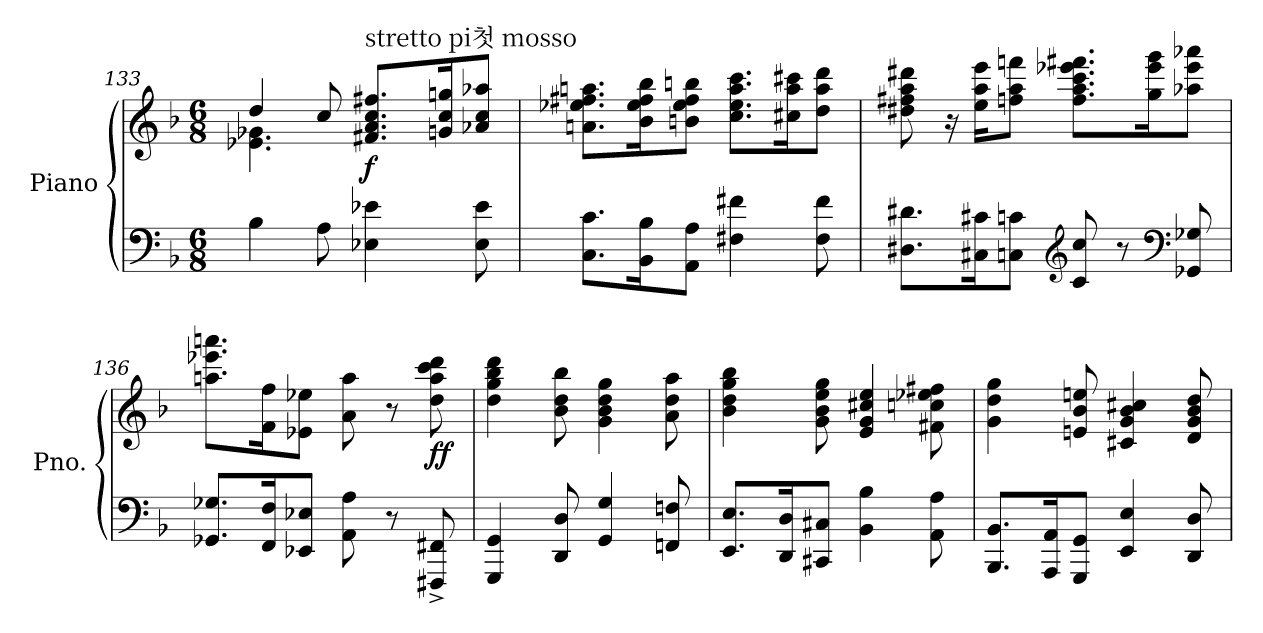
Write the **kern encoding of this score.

**kern	**kern	**dynam
*part1	*part1	*part1
*staff2	*staff1	*staff1/2
*I"Piano	*	*
*I'Pno.	*	*
!!LO:LB:g=z
*clefF4	*clefG2	*
*k[b-]	*k[b-]	*
*M6/8	*M6/8	*
=133	=133	=133
*	*^	*
4B-\	4dd/	4.e-X\ 4.g-X\	.
8A\	8cc/	.	.
!	!LO:TX:a:i:t=stretto pi첫 mosso	!	!
!	!	!	!LO:DY:b
4E-X\ 4e-X\	8.f#X/ 8.a/ 8.cc/ 8.ff#X/L	8reyy	f
.	.	4reyy	.
.	16gn/ 16cc/ 16ggn/K	.	.
8E-\ 8e-\	8a-X/ 8cc/ 8aa-X/J	.	.
*	*v	*v	*
=134	=134	=134
8.C\ 8.c\L	8.an\ 8.ee-X\ 8.ff#X\ 8.aan\L	.
16BB-\ 16B-\K	16b-\ 16ee-\ 16ff#\ 16bb-\K	.
8AA\ 8A\J	8bn\ 8ee-\ 8ff#\ 8bbn\J	.
4F#X\ 4f#X\	8.cc\ 8.ee-\ 8.aa\ 8.ccc\L	.
.	16cc#X\ 16aa\ 16ccc#X\K	.
8F#\ 8f#\	8dd\ 8aa\ 8ddd\J	.
=135	=135	=135
8.D#X\ 8.d#X\L	8dd#X\ 8ff#X\ 8aa\ 8ddd#X\	.
.	16r	.
16C#X\ 16c#X\K	16ee\ 16aa\ 16eee\KL	.
8Cn\ 8cn\J	8ffn\ 8aa\ 8fffn\J	.
*clefG2	*	*
8c/ 8cc/	8.ff\ 8.aa\ 8.ccc\ 8.eee-X\ 8.fff#X\L	.
8r	.	.
.	16gg\ 16eee-\ 16ggg\K	.
*clefF4	*	*
8GG-X/ 8G-X/	8aa-X\ 8eee-\ 8aaa-X\J	.
!!LO:PB:g=z
=136	=136	=136
8.GG-X/ 8.G-X/L	8.aan\ 8.eee-X\ 8.aaan\L	.
16FF/ 16F/K	16f\ 16ff\K	.
8EE-X/ 8E-X/J	8e-X\ 8ee-X\J	.
8AA\ 8A\	8a\ 8aa\	.
8r	8r	.
!	!	!LO:DY:b
8FFF#X/^ 8FF#X/^	8dd\ 8aa\ 8ccc\ 8ddd\	ff
=137	=137	=137
4GGG/ 4GG/	4dd\ 4gg\ 4bb-\ 4ddd\	.
8DD/ 8D/	8b-\ 8dd\ 8bb-\	.
4GG/ 4G/	4g\ 4b-\ 4dd\ 4gg\	.
8FFn/ 8Fn/	8a\ 8dd\ 8aa\	.
=138	=138	=138
8.EE/ 8.E/L	4b-\ 4dd\ 4gg\ 4bb-\	.
16DD/ 16D/K	.	.
8CC#X/ 8C#X/J	8g\ 8b-\ 8ee\ 8gg\	.
4BB-\ 4B-\	4e/ 4g/ 4cc#X/ 4ee/	.
8AA\ 8A\	8f#X\ 8ccn\ 8ee-X\ 8ff#X\	.
=139	=139	=139
8.BBB-/ 8.BB-/L	4g\ 4dd\ 4gg\	.
16AAA/ 16AA/K	.	.
8GGG/ 8GG/J	8en/ 8b-/ 8een/	.
4EE/ 4E/	4c#X/ 4g/ 4b-/ 4cc#X/	.
8DD/ 8D/	8d/ 8g/ 8b-/ 8dd/	.
=	=	=
*-	*-	*-
